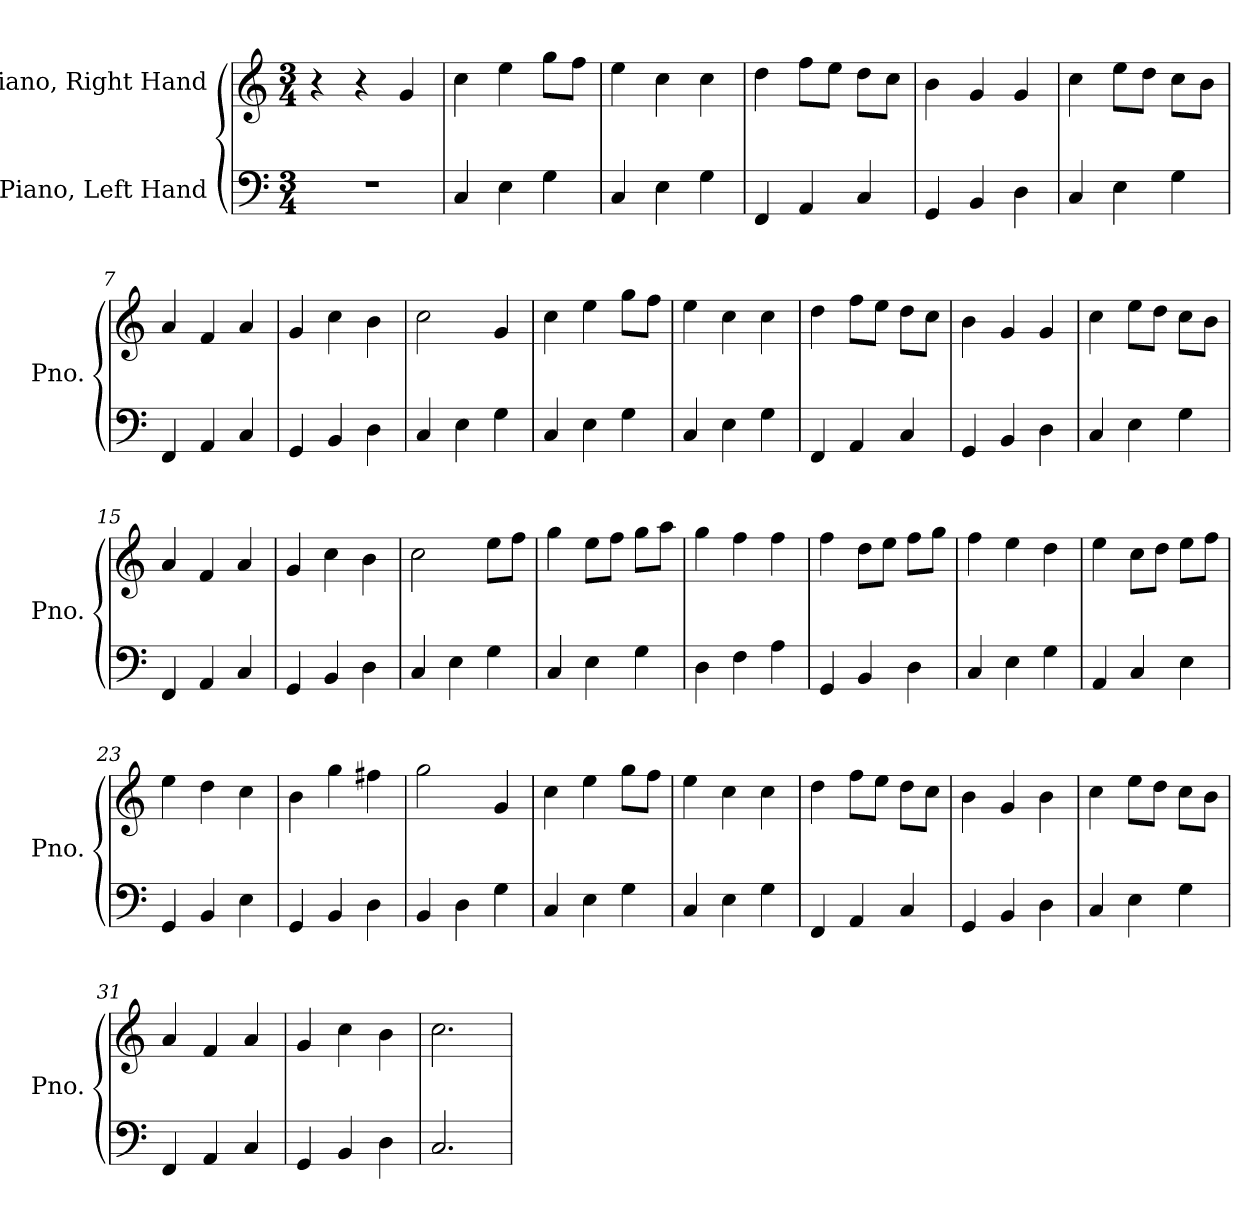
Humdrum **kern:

**kern	**kern
*part2	*part1
*staff2	*staff1
*I"Piano, Left Hand	*I"Piano, Right Hand
*I'Pno.	*I'Pno.
*clefF4	*clefG2
*k[]	*k[]
*M3/4	*M3/4
*MM110	*MM110
=1	=1
2.r	4r
.	4r
.	4g/
=2	=2
4C/	4cc\
4E\	4ee\
4G\	8gg\L
.	8ff\J
=3	=3
4C/	4ee\
4E\	4cc\
4G\	4cc\
=4	=4
4FF/	4dd\
4AA/	8ff\L
.	8ee\J
4C/	8dd\L
.	8cc\J
=5	=5
4GG/	4b\
4BB/	4g/
4D\	4g/
=6	=6
4C/	4cc\
4E\	8ee\L
.	8dd\J
4G\	8cc\L
.	8b\J
=7	=7
4FF/	4a/
4AA/	4f/
4C/	4a/
=8	=8
4GG/	4g/
4BB/	4cc\
4D\	4b\
!!LO:LB:g=z
=9	=9
4C/	2cc\
4E\	.
4G\	4g/
=10	=10
4C/	4cc\
4E\	4ee\
4G\	8gg\L
.	8ff\J
=11	=11
4C/	4ee\
4E\	4cc\
4G\	4cc\
=12	=12
4FF/	4dd\
4AA/	8ff\L
.	8ee\J
4C/	8dd\L
.	8cc\J
=13	=13
4GG/	4b\
4BB/	4g/
4D\	4g/
=14	=14
4C/	4cc\
4E\	8ee\L
.	8dd\J
4G\	8cc\L
.	8b\J
=15	=15
4FF/	4a/
4AA/	4f/
4C/	4a/
=16	=16
4GG/	4g/
4BB/	4cc\
4D\	4b\
=17	=17
4C/	2cc\
4E\	.
4G\	8ee\L
.	8ff\J
!!LO:LB:g=z
=18	=18
4C/	4gg\
4E\	8ee\L
.	8ff\J
4G\	8gg\L
.	8aa\J
=19	=19
4D\	4gg\
4F\	4ff\
4A\	4ff\
=20	=20
4GG/	4ff\
4BB/	8dd\L
.	8ee\J
4D\	8ff\L
.	8gg\J
=21	=21
4C/	4ff\
4E\	4ee\
4G\	4dd\
=22	=22
4AA/	4ee\
4C/	8cc\L
.	8dd\J
4E\	8ee\L
.	8ff\J
=23	=23
4GG/	4ee\
4BB/	4dd\
4E\	4cc\
=24	=24
4GG/	4b\
4BB/	4gg\
4D\	4ff#X\
=25	=25
4BB/	2gg\
4D\	.
4G\	4g/
=26	=26
4C/	4cc\
4E\	4ee\
4G\	8gg\L
.	8ff\J
!!LO:LB:g=z
=27	=27
4C/	4ee\
4E\	4cc\
4G\	4cc\
=28	=28
4FF/	4dd\
4AA/	8ff\L
.	8ee\J
4C/	8dd\L
.	8cc\J
=29	=29
4GG/	4b\
4BB/	4g/
4D\	4b\
=30	=30
4C/	4cc\
4E\	8ee\L
.	8dd\J
4G\	8cc\L
.	8b\J
=31	=31
4FF/	4a/
4AA/	4f/
4C/	4a/
=32	=32
4GG/	4g/
4BB/	4cc\
4D\	4b\
=33	=33
2.C/	2.cc\
=	=
*-	*-
